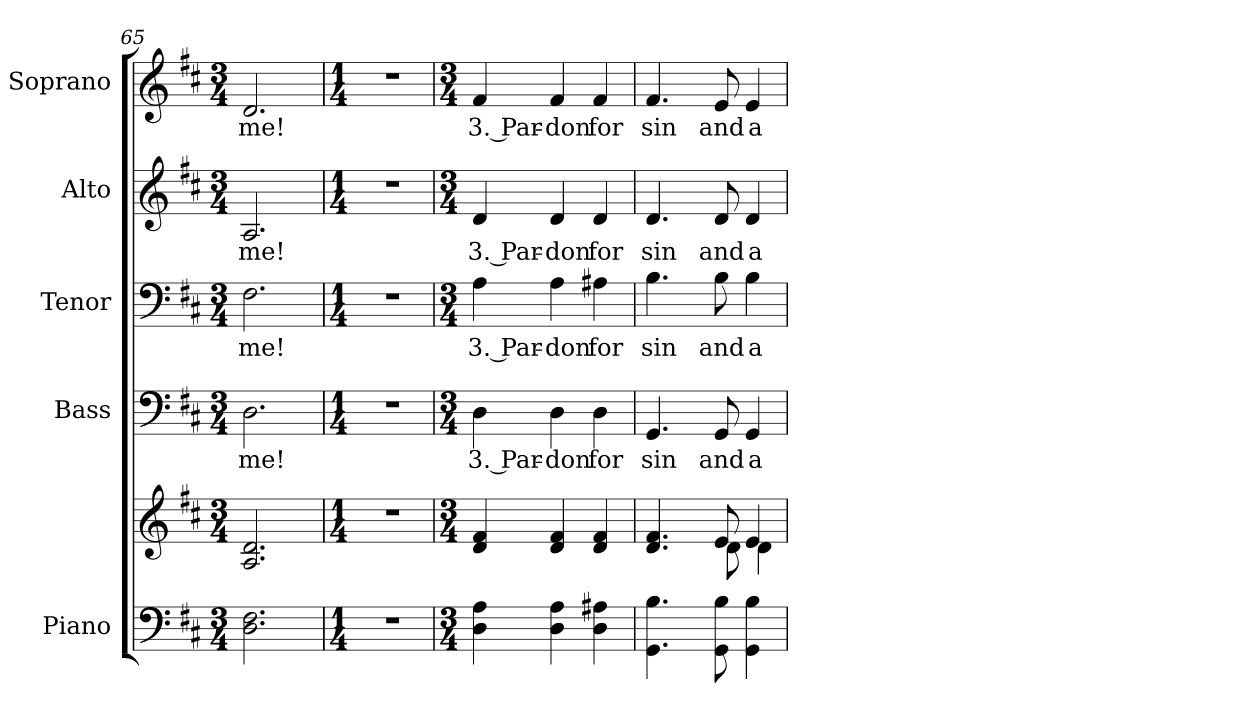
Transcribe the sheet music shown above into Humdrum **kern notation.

**kern	**kern	**kern	**text	**kern	**text	**kern	**text	**kern	**text
*part5	*part5	*part4	*part4	*part3	*part3	*part2	*part2	*part1	*part1
*staff6	*staff5	*staff4	*staff4	*staff3	*staff3	*staff2	*staff2	*staff1	*staff1
*I"Piano	*	*I"Bass	*	*I"Tenor	*	*I"Alto	*	*I"Soprano	*
*I'Pno.	*	*I'B.	*	*I'T.	*	*I'A.	*	*I'S.	*
*clefF4	*clefG2	*clefF4	*	*clefF4	*	*clefG2	*	*clefG2	*
*k[f#c#]	*k[f#c#]	*k[f#c#]	*	*k[f#c#]	*	*k[f#c#]	*	*k[f#c#]	*
*D:	*D:	*D:	*	*D:	*	*D:	*	*D:	*
*M3/4	*M3/4	*M3/4	*	*M3/4	*	*M3/4	*	*M3/4	*
=65	=65	=65	=65	=65	=65	=65	=65	=65	=65
!	!	!	!LO:LY:b:color=#000000	!	!	!	!	!	!
!	!	!	!	!	!LO:LY:b:color=#000000	!	!	!	!
!	!	!	!	!	!	!	!LO:LY:b:color=#000000	!	!
!	!	!	!	!	!	!	!	!	!LO:LY:b:color=#000000
2.Di\ 2.F#i	2.Ai/ 2.di	2.Di\	me!	2.F#i\	me!	2.Ai/	me!	2.di/	me!
!!LO:PB:g=z
=66	=66	=66	=66	=66	=66	=66	=66	=66	=66
*M1/4	*M1/4	*M1/4	*	*M1/4	*	*M1/4	*	*M1/4	*
!LO:N:vis=1	!LO:N:vis=1	!LO:N:vis=1	!	!LO:N:vis=1	!	!LO:N:vis=1	!	!LO:N:vis=1	!
4r	4r	4r	.	4r	.	4r	.	4r	.
=67	=67	=67	=67	=67	=67	=67	=67	=67	=67
*M3/4	*M3/4	*M3/4	*	*M3/4	*	*M3/4	*	*M3/4	*
!	!	!	!LO:LY:b:color=#000000	!	!	!	!	!	!
!	!	!	!	!	!LO:LY:b:color=#000000	!	!	!	!
!	!	!	!	!	!	!	!LO:LY:b:color=#000000	!	!
!	!	!	!	!	!	!	!	!	!LO:LY:b:color=#000000
4Di\ 4Ai	4di/ 4f#i	4Di\	3. Par-	4Ai\	3. Par-	4di/	3. Par-	4f#i/	3. Par-
!	!	!	!LO:LY:b:color=#000000	!	!	!	!	!	!
!	!	!	!	!	!LO:LY:b:color=#000000	!	!	!	!
!	!	!	!	!	!	!	!LO:LY:b:color=#000000	!	!
!	!	!	!	!	!	!	!	!	!LO:LY:b:color=#000000
4Di\ 4Ai	4di/ 4f#i	4Di\	-don	4Ai\	-don	4di/	-don	4f#i/	-don
!	!	!	!LO:LY:b:color=#000000	!	!	!	!	!	!
!	!	!	!	!	!LO:LY:b:color=#000000	!	!	!	!
!	!	!	!	!	!	!	!LO:LY:b:color=#000000	!	!
!	!	!	!	!	!	!	!	!	!LO:LY:b:color=#000000
4Di\ 4A#Xi	4di/ 4f#i	4Di\	for	4A#Xi\	for	4di/	for	4f#i/	for
=68	=68	=68	=68	=68	=68	=68	=68	=68	=68
*	*^	*	*	*	*	*	*	*	*
!	!	!	!	!LO:LY:b:color=#000000	!	!	!	!	!	!
!	!	!	!	!	!	!LO:LY:b:color=#000000	!	!	!	!
!	!	!	!	!	!	!	!	!LO:LY:b:color=#000000	!	!
!	!	!	!	!	!	!	!	!	!	!LO:LY:b:color=#000000
4.GGi\ 4.Bi	4.di/ 4.f#i	4ryy	4.GGi/	sin	4.Bi\	sin	4.di/	sin	4.f#i/	sin
.	.	8ryy	.	.	.	.	.	.	.	.
!	!	!	!	!LO:LY:b:color=#000000	!	!	!	!	!	!
!	!	!	!	!	!	!LO:LY:b:color=#000000	!	!	!	!
!	!	!	!	!	!	!	!	!LO:LY:b:color=#000000	!	!
!	!	!	!	!	!	!	!	!	!	!LO:LY:b:color=#000000
8GGi\ 8Bi	8ei/	8di\	8GGi/	and	8Bi\	and	8di/	and	8ei/	and
!	!	!	!	!LO:LY:b:color=#000000	!	!	!	!	!	!
!	!	!	!	!	!	!LO:LY:b:color=#000000	!	!	!	!
!	!	!	!	!	!	!	!	!LO:LY:b:color=#000000	!	!
!	!	!	!	!	!	!	!	!	!	!LO:LY:b:color=#000000
4GGi\ 4Bi	4ei/	4di\	4GGi/	a	4Bi\	a	4di/	a	4ei/	a
*	*v	*v	*	*	*	*	*	*	*	*
=	=	=	=	=	=	=	=	=	=
*-	*-	*-	*-	*-	*-	*-	*-	*-	*-
